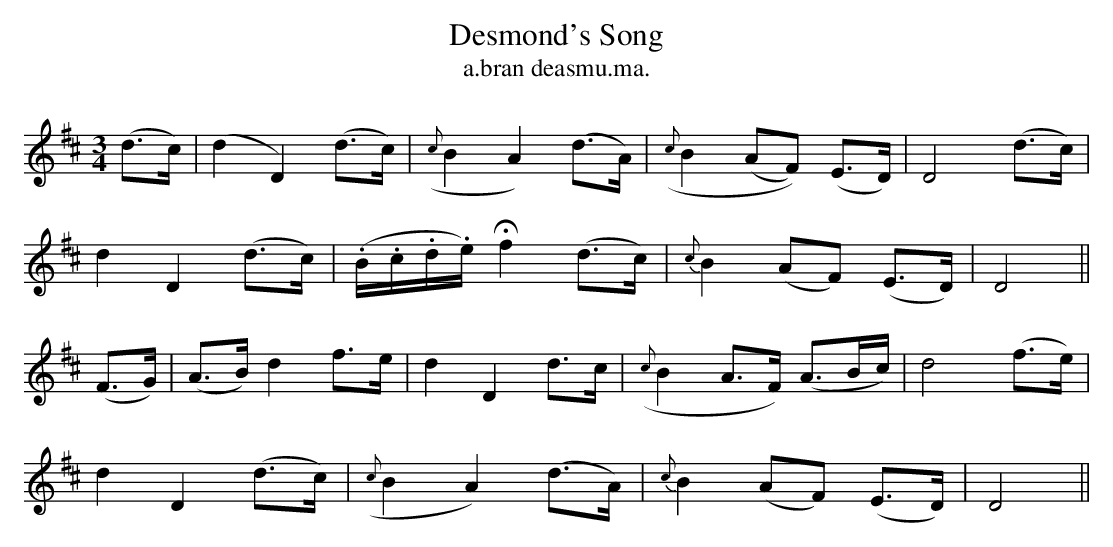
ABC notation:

X:1
T: Desmond's Song
T: a.bran deasmu.ma.
M: 3/4
L: 1/8
K: D
(d>c)|(d2 D2) (d>c)|({c}B2 A2) (d>A)|({c}B2 (AF)) (E>D)|D4 (d>c)|
d2 D2 (d>c)|(.B/.c/.d/.e/) Hf2 (d>c)|{c}B2 (AF) (E>D)|D4||
(F>G)|(A>B) d2 f>e|d2  D2 d>c|({c}B2 A>F) (A3/B/c/)|d4 (f>e)|
d2 D2 (d>c)|({c}B2 A2) (d>A)|{c}B2 (AF) (E>D)|D4||
